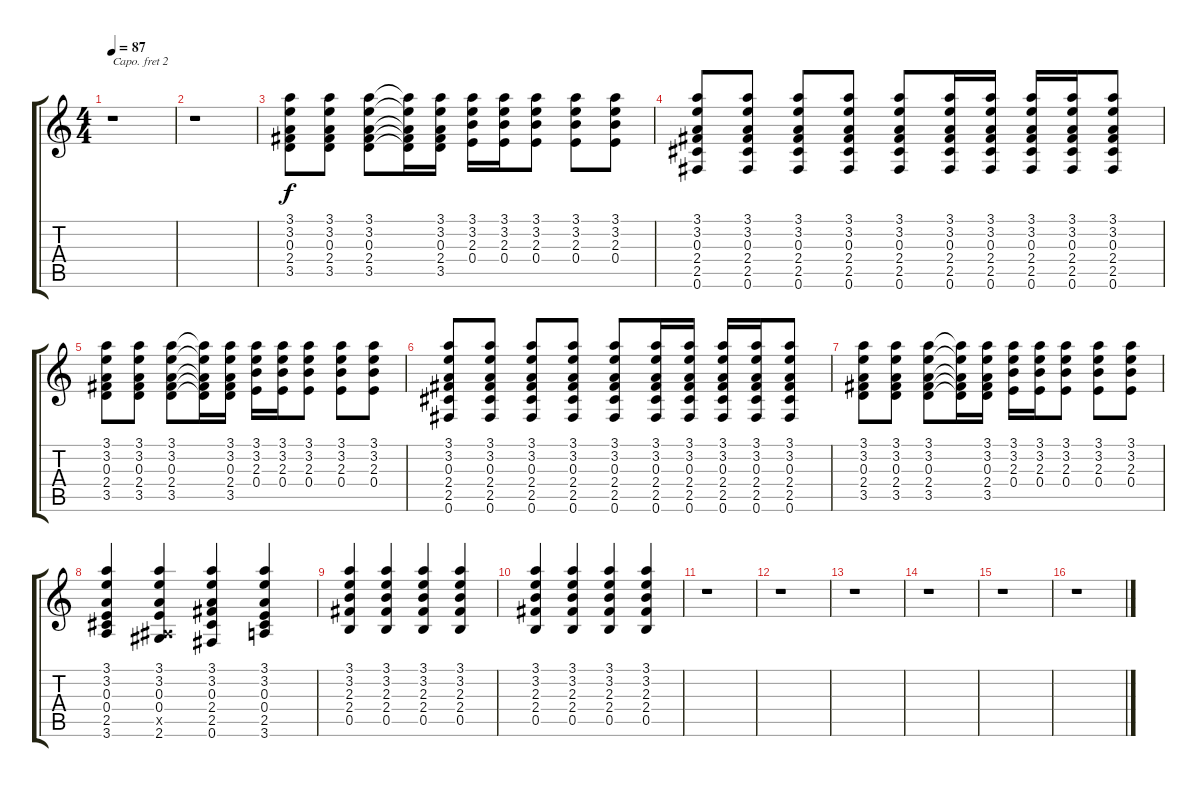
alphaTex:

\track "" {instrument acousticguitarsteel}
\staff {score tabs}
\capo 2
\tuning (E4 B3 G3 D3 A2 E2) {hide}
\ts (4 4)
\tempo 87
\clef g2
\ks c
r.1{dy f} |
r.1 |
(3.1 3.2 0.3 2.4 3.5).8 (3.1 3.2 0.3 2.4 3.5).8 (3.1 3.2 0.3 2.4 3.5).8 (3.1{t} 3.2{t} 0.3{t} 2.4{t} 3.5{t}).16 (3.1 3.2 0.3 2.4 3.5).16 (3.1 3.2 2.3 0.4).16 (3.1 3.2 2.3 0.4).16 (3.1 3.2 2.3 0.4).8 (3.1 3.2 2.3 0.4).8 (3.1 3.2 2.3 0.4).8 |
(3.1 3.2 0.3 2.4 2.5 0.6).8 (3.1 3.2 0.3 2.4 2.5 0.6).8 (3.1 3.2 0.3 2.4 2.5 0.6).8 (3.1 3.2 0.3 2.4 2.5 0.6).8 (3.1 3.2 0.3 2.4 2.5 0.6).8 (3.1 3.2 0.3 2.4 2.5 0.6).16 (3.1 3.2 0.3 2.4 2.5 0.6).16 (3.1 3.2 0.3 2.4 2.5 0.6).16 (3.1 3.2 0.3 2.4 2.5 0.6).16 (3.1 3.2 0.3 2.4 2.5 0.6).8 |
(3.1 3.2 0.3 2.4 3.5).8 (3.1 3.2 0.3 2.4 3.5).8 (3.1 3.2 0.3 2.4 3.5).8 (3.1{t} 3.2{t} 0.3{t} 2.4{t} 3.5{t}).16 (3.1 3.2 0.3 2.4 3.5).16 (3.1 3.2 2.3 0.4).16 (3.1 3.2 2.3 0.4).16 (3.1 3.2 2.3 0.4).8 (3.1 3.2 2.3 0.4).8 (3.1 3.2 2.3 0.4).8 |
(3.1 3.2 0.3 2.4 2.5 0.6).8 (3.1 3.2 0.3 2.4 2.5 0.6).8 (3.1 3.2 0.3 2.4 2.5 0.6).8 (3.1 3.2 0.3 2.4 2.5 0.6).8 (3.1 3.2 0.3 2.4 2.5 0.6).8 (3.1 3.2 0.3 2.4 2.5 0.6).16 (3.1 3.2 0.3 2.4 2.5 0.6).16 (3.1 3.2 0.3 2.4 2.5 0.6).16 (3.1 3.2 0.3 2.4 2.5 0.6).16 (3.1 3.2 0.3 2.4 2.5 0.6).8 |
(3.1 3.2 0.3 2.4 3.5).8 (3.1 3.2 0.3 2.4 3.5).8 (3.1 3.2 0.3 2.4 3.5).8 (3.1{t} 3.2{t} 0.3{t} 2.4{t} 3.5{t}).16 (3.1 3.2 0.3 2.4 3.5).16 (3.1 3.2 2.3 0.4).16 (3.1 3.2 2.3 0.4).16 (3.1 3.2 2.3 0.4).8 (3.1 3.2 2.3 0.4).8 (3.1 3.2 2.3 0.4).8 |
(3.1 3.2 0.3 0.4 2.5 3.6).4 (3.1 3.2 0.3 0.4 -1.5{x} 2.6).4 (3.1 3.2 0.3 2.4 2.5 0.6).4 (3.1 3.2 0.3 0.4 2.5 3.6).4 |
(3.1 3.2 2.3 2.4 0.5).4 (3.1 3.2 2.3 2.4 0.5).4 (3.1 3.2 2.3 2.4 0.5).4 (3.1 3.2 2.3 2.4 0.5).4 |
(3.1 3.2 2.3 2.4 0.5).4 (3.1 3.2 2.3 2.4 0.5).4 (3.1 3.2 2.3 2.4 0.5).4 (3.1 3.2 2.3 2.4 0.5).4 |
r.1 |
r.1 |
r.1 |
r.1 |
r.1 |
r.1
